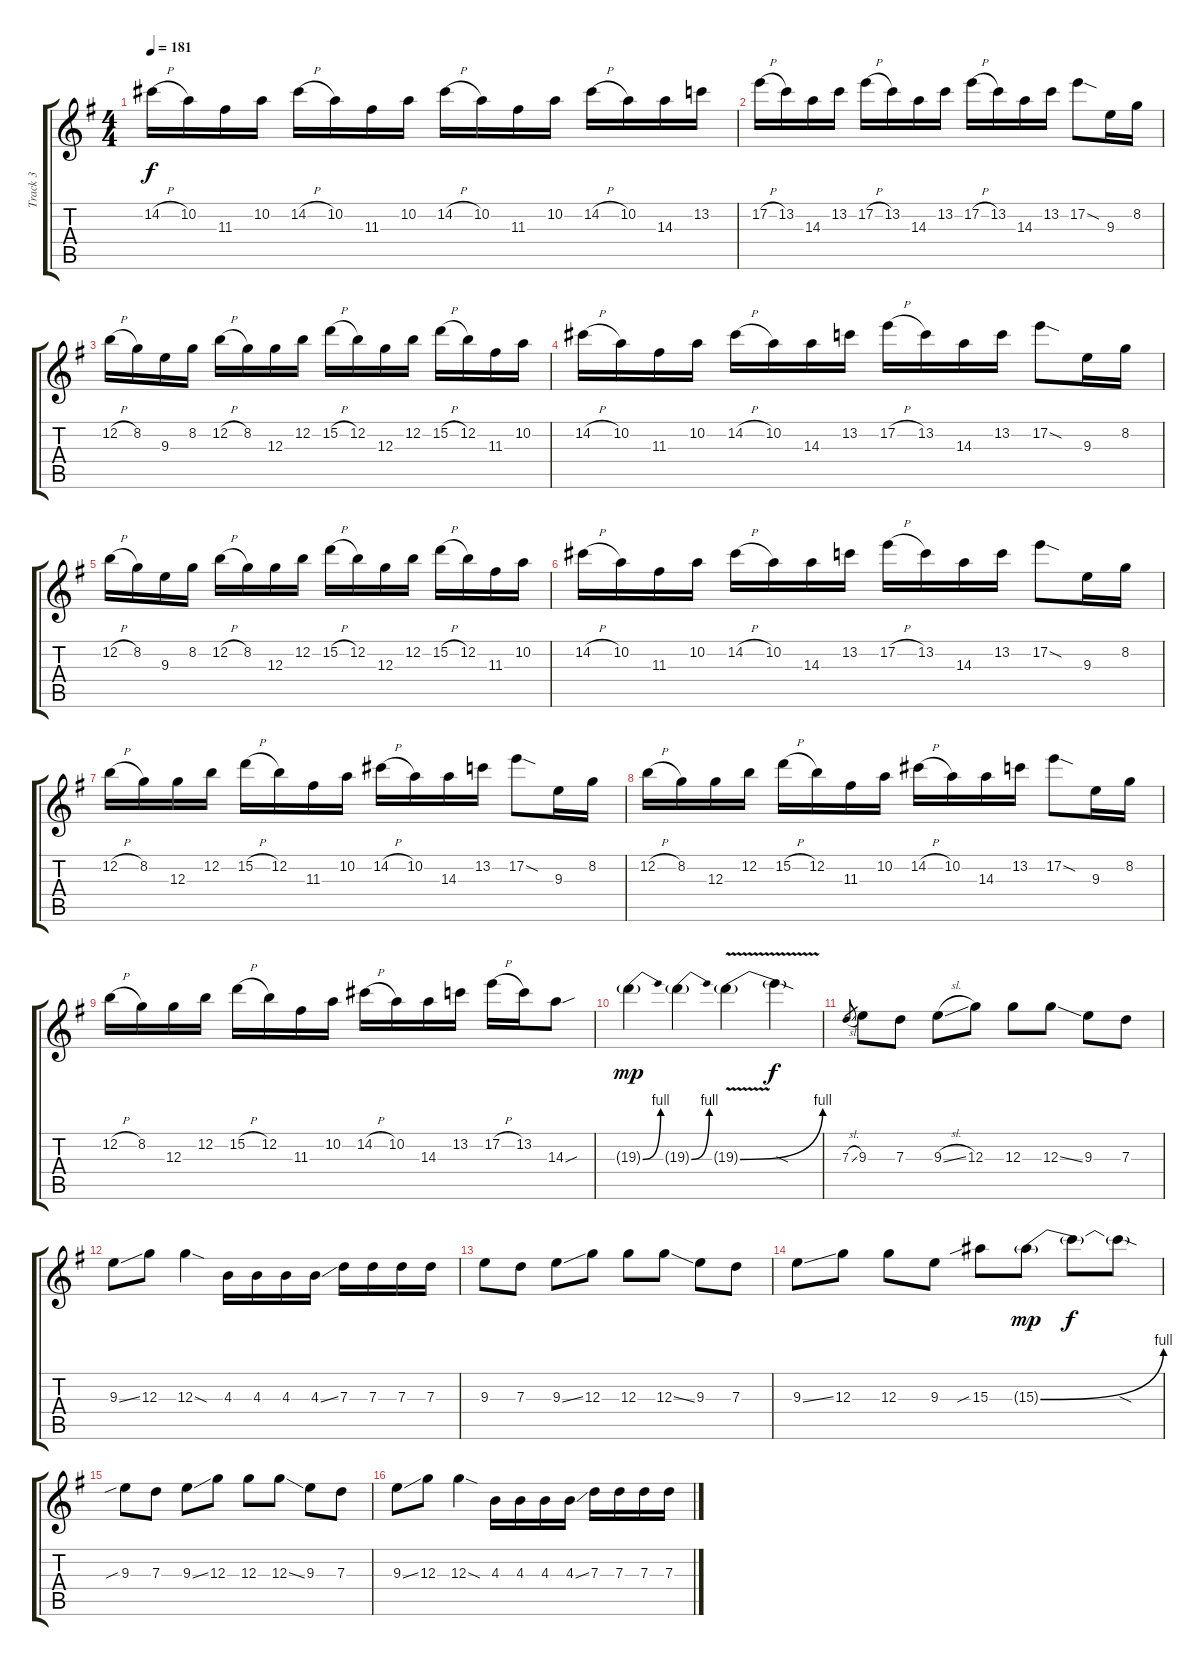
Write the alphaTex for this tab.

\track ("Track 3" "Track 3") {instrument distortionguitar}
\staff {score tabs}
\tuning (E4 B3 G3 D3 A2 E2) {hide}
\ts (4 4)
\tempo 181
\clef g2
\ks g
14.2{h}.16{dy f} 10.2.16 11.3.16 10.2.16 14.2{h}.16 10.2.16 11.3.16 10.2.16 14.2{h}.16 10.2.16 11.3.16 10.2.16 14.2{h}.16 10.2.16 14.3.16 13.2.16 |
17.2{h}.16 13.2.16 14.3.16 13.2.16 17.2{h}.16 13.2.16 14.3.16 13.2.16 17.2{h}.16 13.2.16 14.3.16 13.2.16 17.2{sod}.8 9.3.16 8.2.16 |
12.2{h}.16 8.2.16 9.3.16 8.2.16 12.2{h}.16 8.2.16 12.3.16 12.2.16 15.2{h}.16 12.2.16 12.3.16 12.2.16 15.2{h}.16 12.2.16 11.3.16 10.2.16 |
14.2{h}.16 10.2.16 11.3.16 10.2.16 14.2{h}.16 10.2.16 14.3.16 13.2.16 17.2{h}.16 13.2.16 14.3.16 13.2.16 17.2{sod}.8 9.3.16 8.2.16 |
12.2{h}.16 8.2.16 9.3.16 8.2.16 12.2{h}.16 8.2.16 12.3.16 12.2.16 15.2{h}.16 12.2.16 12.3.16 12.2.16 15.2{h}.16 12.2.16 11.3.16 10.2.16 |
14.2{h}.16 10.2.16 11.3.16 10.2.16 14.2{h}.16 10.2.16 14.3.16 13.2.16 17.2{h}.16 13.2.16 14.3.16 13.2.16 17.2{sod}.8 9.3.16 8.2.16 |
12.2{h}.16 8.2.16 12.3.16 12.2.16 15.2{h}.16 12.2.16 11.3.16 10.2.16 14.2{h}.16 10.2.16 14.3.16 13.2.16 17.2{sod}.8 9.3.16 8.2.16 |
12.2{h}.16 8.2.16 12.3.16 12.2.16 15.2{h}.16 12.2.16 11.3.16 10.2.16 14.2{h}.16 10.2.16 14.3.16 13.2.16 17.2{sod}.8 9.3.16 8.2.16 |
12.2{h}.16 8.2.16 12.3.16 12.2.16 15.2{h}.16 12.2.16 11.3.16 10.2.16 14.2{h}.16 10.2.16 14.3.16 13.2.16 17.2{h}.16 13.2.16 14.3{sou}.8 |
19.3{be (bend 0 0 60 4) g}.4{dy mp} 19.3{be (bend 0 0 60 4) g}.4 19.3{be (bend 0 0 60 4) v g}.4 19.3{sod t}.4{dy f} |
7.3{sl}.8{gr} 9.3.8 7.3.8 9.3{sl}.8 12.3.8 12.3.8 12.3{ss}.8 9.3.8 7.3.8 |
9.3{ss}.8 12.3.8 12.3{sod}.4 4.3.16 4.3.16 4.3.16 4.3{ss}.16 7.3.16 7.3.16 7.3.16 7.3.16 |
9.3.8 7.3.8 9.3{ss}.8 12.3.8 12.3.8 12.3{ss}.8 9.3.8 7.3.8 |
9.3{ss}.8 12.3.8 12.3.8 9.3.8 15.3{sib}.8 15.3{be (bend 0 0 60 4) g}.8{dy mp} 15.3{t}.8{dy f} 15.3{sod t}.8 |
9.3{sib}.8 7.3.8 9.3{ss}.8 12.3.8 12.3.8 12.3{ss}.8 9.3.8 7.3.8 |
9.3{ss}.8 12.3.8 12.3{sod}.4 4.3.16 4.3.16 4.3.16 4.3{ss}.16 7.3.16 7.3.16 7.3.16 7.3.16
